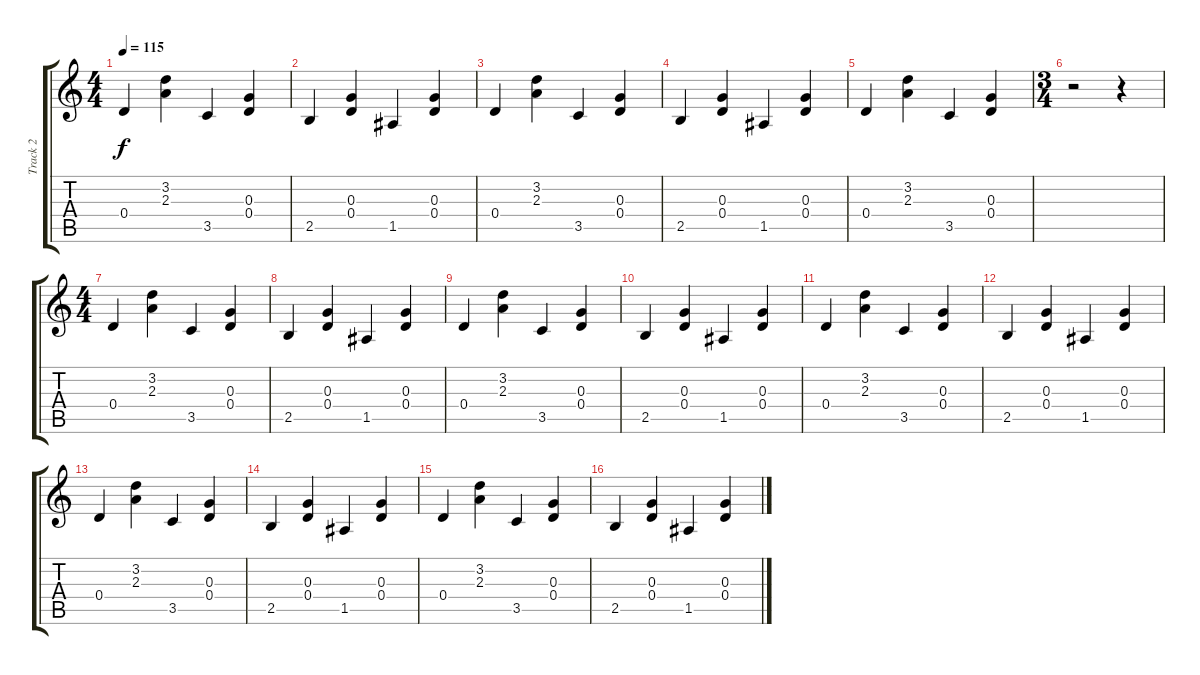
\track ("Track 2" "Track 2") {instrument electricguitarclean}
\staff {score tabs}
\tuning (E4 B3 G3 D3 A2 E2) {hide}
\ts (4 4)
\tempo 115
\clef g2
\ks c
0.4.4{dy f} (3.2 2.3).4 3.5.4 (0.3 0.4).4 |
2.5.4 (0.3 0.4).4 1.5.4 (0.3 0.4).4 |
0.4.4 (3.2 2.3).4 3.5.4 (0.3 0.4).4 |
2.5.4 (0.3 0.4).4 1.5.4 (0.3 0.4).4 |
0.4.4 (3.2 2.3).4 3.5.4 (0.3 0.4).4 |
\ts (3 4)
r.2 r.4 |
\ts (4 4)
0.4.4 (3.2 2.3).4 3.5.4 (0.3 0.4).4 |
2.5.4 (0.3 0.4).4 1.5.4 (0.3 0.4).4 |
0.4.4 (3.2 2.3).4 3.5.4 (0.3 0.4).4 |
2.5.4 (0.3 0.4).4 1.5.4 (0.3 0.4).4 |
0.4.4 (3.2 2.3).4 3.5.4 (0.3 0.4).4 |
2.5.4 (0.3 0.4).4 1.5.4 (0.3 0.4).4 |
0.4.4 (3.2 2.3).4 3.5.4 (0.3 0.4).4 |
2.5.4 (0.3 0.4).4 1.5.4 (0.3 0.4).4 |
0.4.4 (3.2 2.3).4 3.5.4 (0.3 0.4).4 |
2.5.4 (0.3 0.4).4 1.5.4 (0.3 0.4).4
